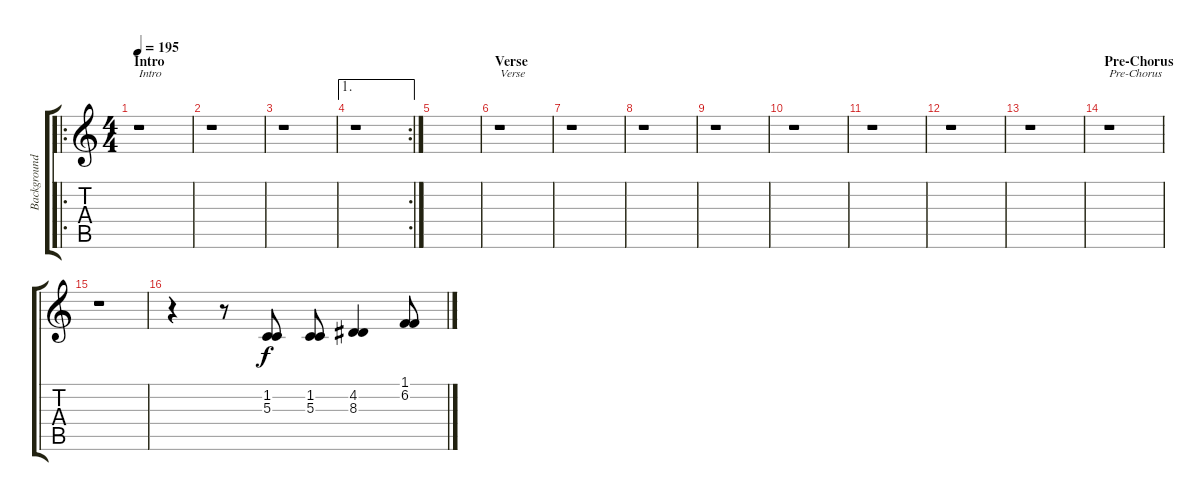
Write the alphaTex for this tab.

\track ("Background Vocal" "Background") {instrument oboe}
\staff {score tabs}
\tuning (E4 B3 G3 D3 A2 E2) {hide}
\ro
\ts (4 4)
\section ("" "Intro")
\tempo 195
\clef g2
\ks c
r.1{txt "Intro" dy f instrument oboe} |
r.1 |
r.1 |
\ae 1
\rc 2
r.1 |
|
\section ("" "Verse")
r.1{txt "Verse"} |
r.1 |
r.1 |
r.1 |
r.1 |
r.1 |
r.1 |
r.1 |
\section ("" "Pre-Chorus")
r.1{txt "Pre-Chorus"} |
r.1 |
r.4 r.8 (1.2 5.3).8 (1.2 5.3).8 (4.2 8.3).4 (1.1 6.2).8
